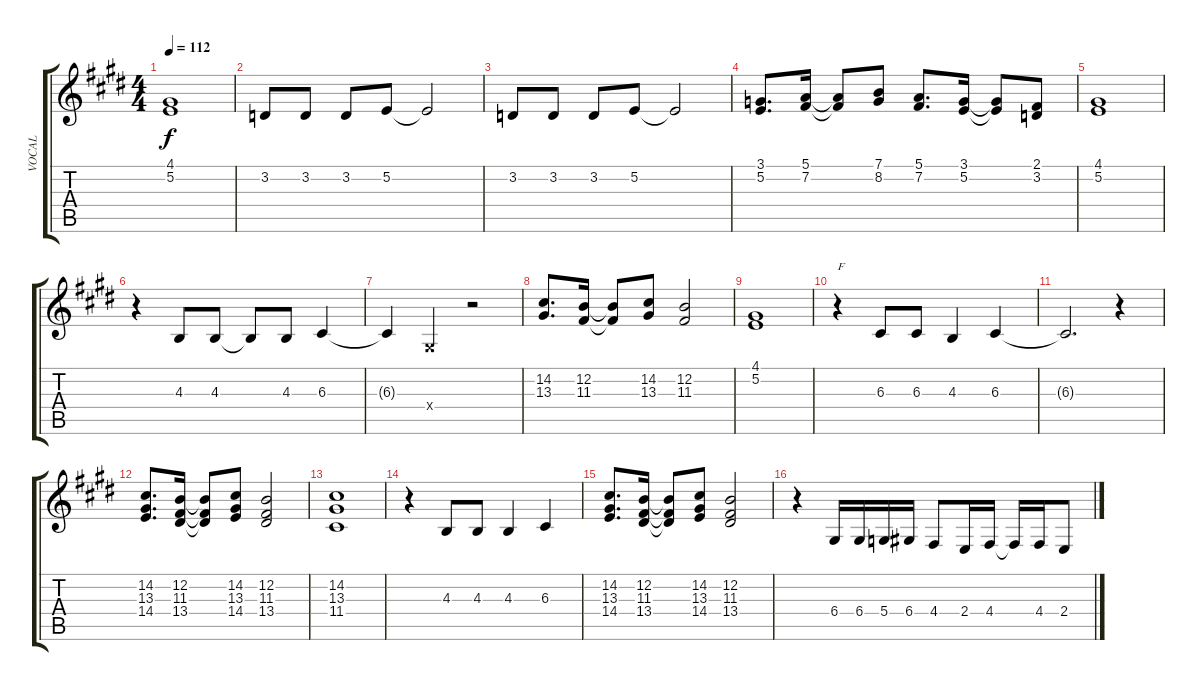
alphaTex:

\track ("VOCAL " "VOCAL ") {instrument stringensemble1}
\staff {score tabs}
\tuning (E4 B3 G3 D3 A2 E2) {hide}
\ts (4 4)
\tempo 112
\clef g2
\ks c#minor
(4.1 5.2).1{dy f} |
3.2.8 3.2.8 3.2.8 5.2.8 5.2{t}.2 |
3.2.8 3.2.8 3.2.8 5.2.8 5.2{t}.2 |
(3.1 5.2).8{d} (5.1 7.2).16 (5.1{t} 7.2{t}).8 (7.1 8.2).8 (5.1 7.2).8{d} (3.1 5.2).16 (3.1{t} 5.2{t}).8 (2.1 3.2).8 |
(4.1 5.2).1 |
r.4 4.3.8 4.3.8 4.3{t}.8 4.3.8 6.3.4 |
6.3{t}.4 6.4{x}.4 r.2 |
(14.2 13.3).8{d} (12.2 11.3).16 (12.2{t} 11.3{t}).8 (14.2 13.3).8 (12.2 11.3).2 |
(4.1 5.2).1 |
r.4{txt "F"} 6.3.8 6.3.8 4.3.4 6.3.4 |
6.3{t}.2{d} r.4 |
(14.2 13.3 14.4).8{d} (12.2 11.3 13.4).16 (12.2{t} 11.3{t} 13.4{t}).8 (14.2 13.3 14.4).8 (12.2 11.3 13.4).2 |
(14.2 13.3 11.4).1 |
r.4 4.3.8 4.3.8 4.3.4 6.3.4 |
(14.2 13.3 14.4).8{d} (12.2 11.3 13.4).16 (12.2{t} 11.3{t} 13.4{t}).8 (14.2 13.3 14.4).8 (12.2 11.3 13.4).2 |
r.4 6.4.16 6.4.16 5.4.16 6.4.16 4.4.8 2.4.16 4.4.16 4.4{t}.16 4.4.16 2.4.8
